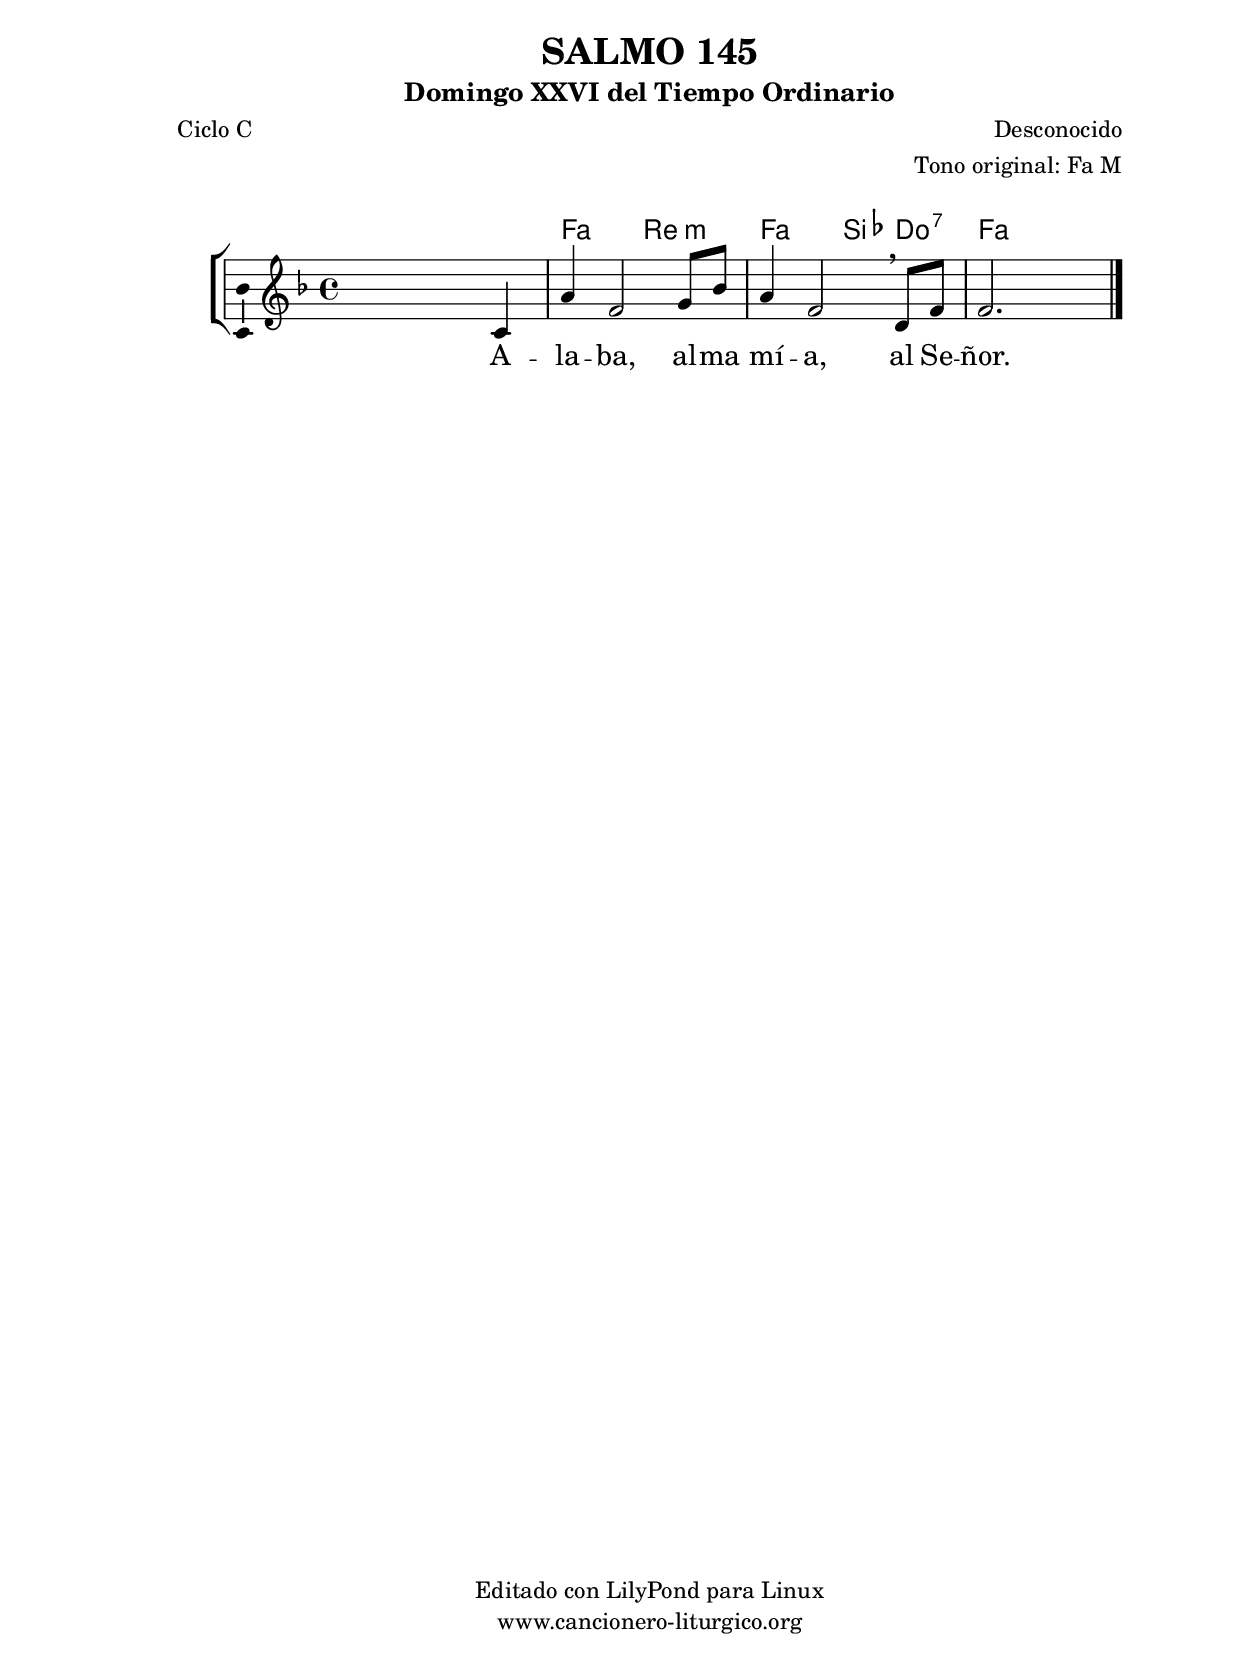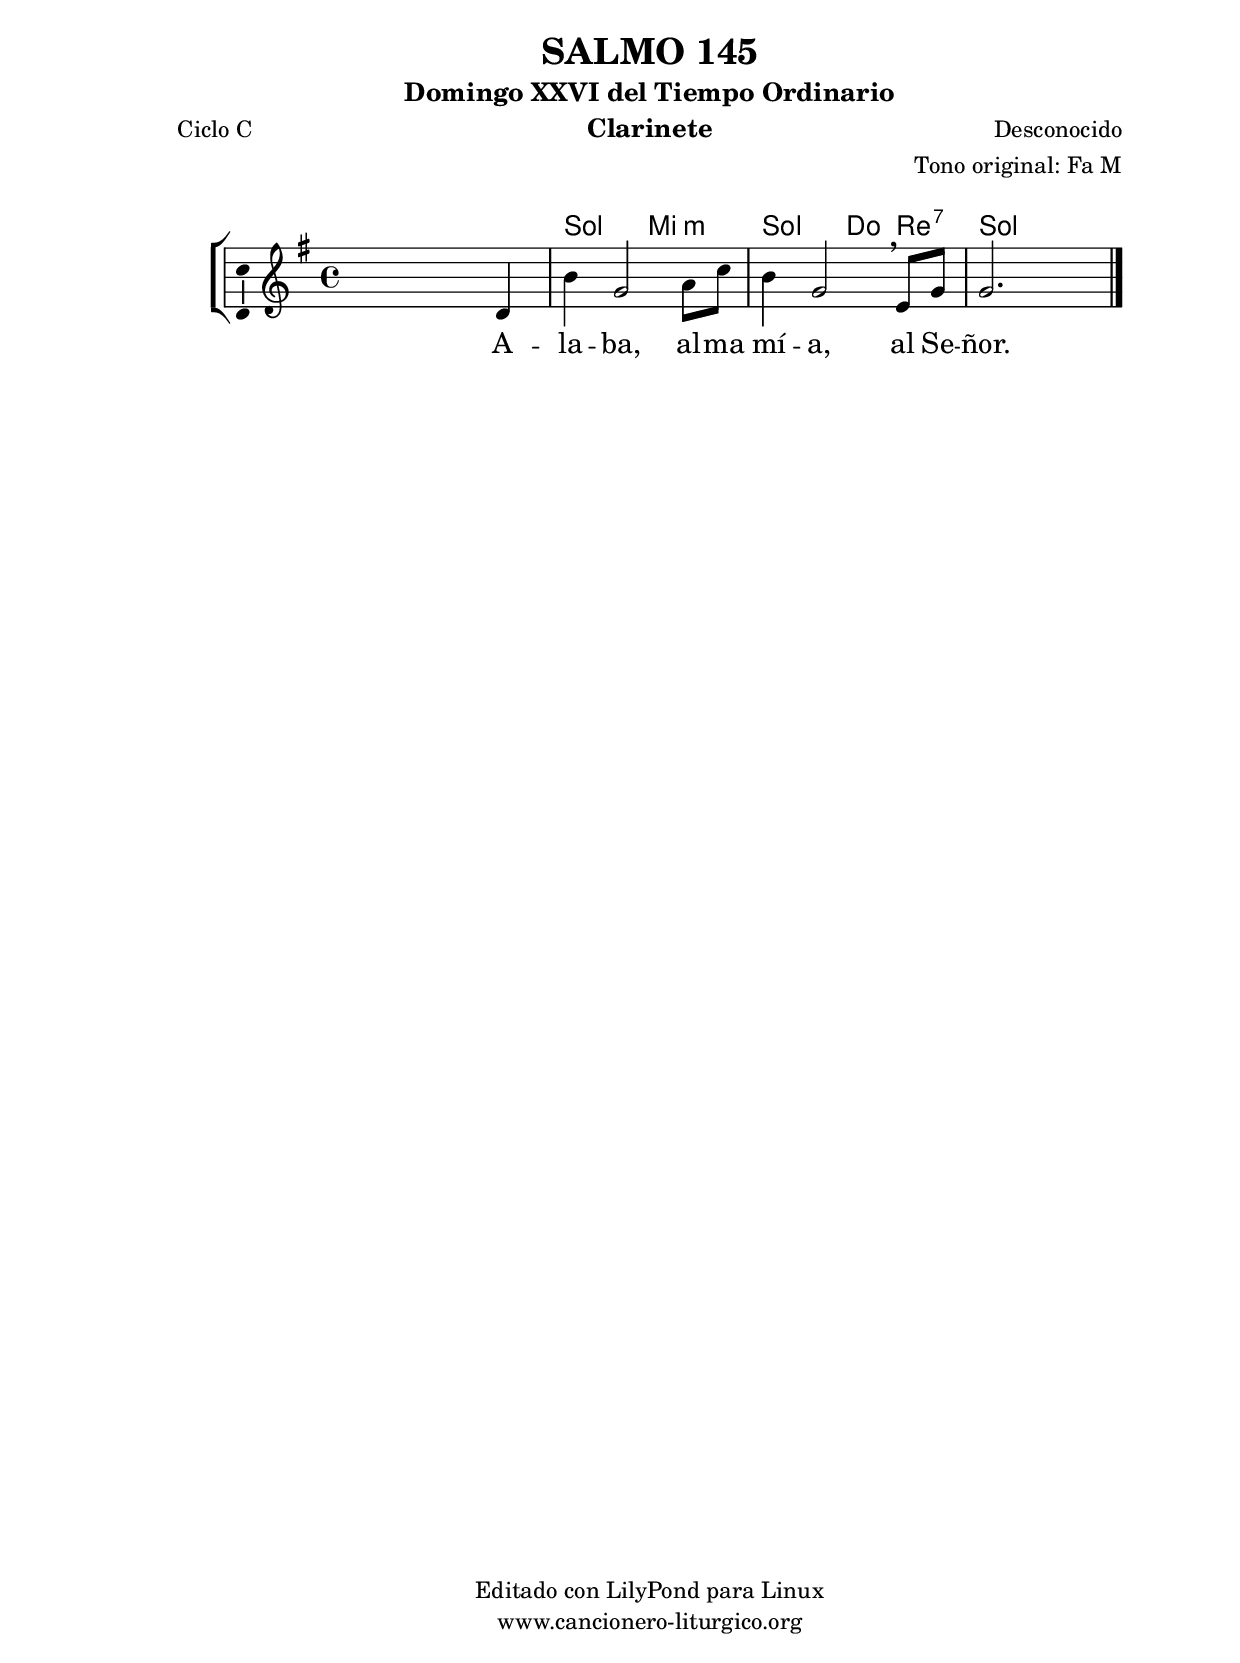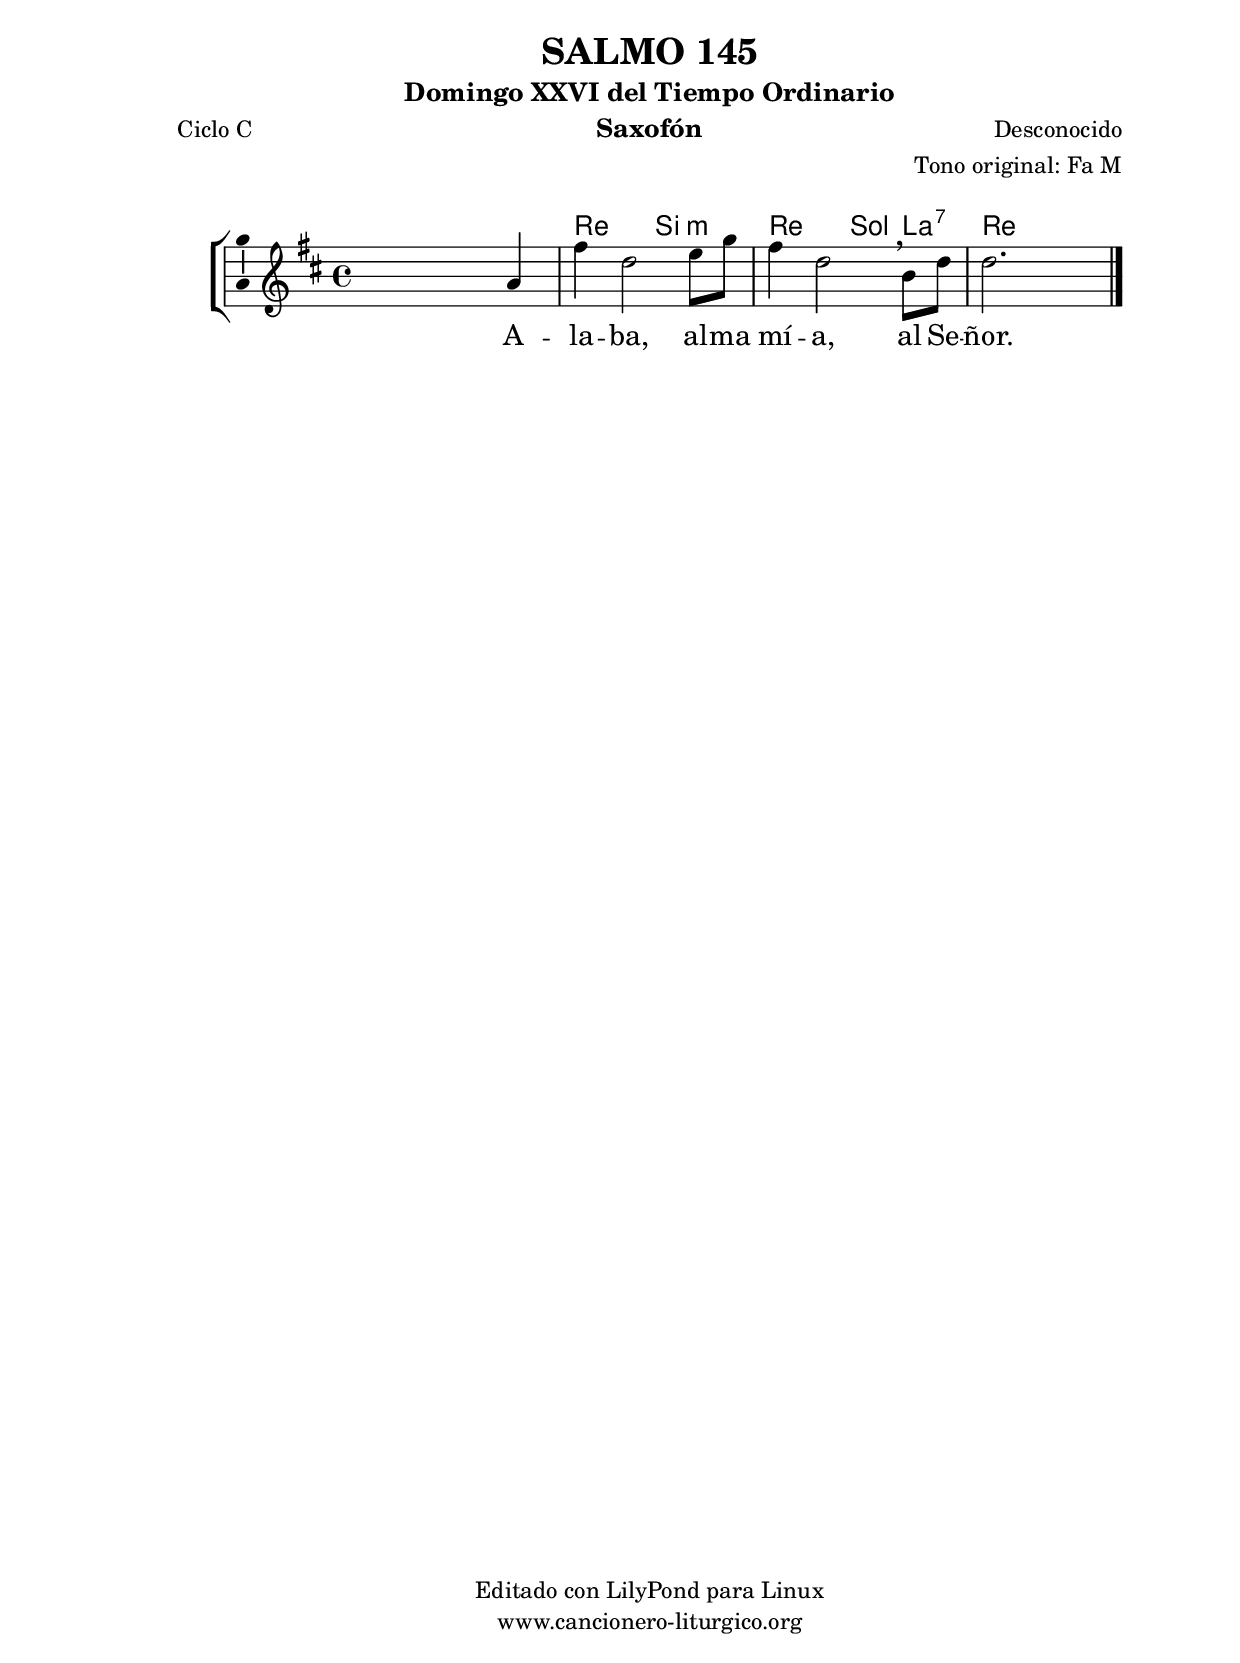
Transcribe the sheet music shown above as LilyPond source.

%
%para convertir .midi en .wav:
%timidity filename.midi -Ow -o finename.wav
%
%
%Para convertir de .wav a .mp3:
%lame -h -m j filename.wav
%
%
%para escuchar el midi:
%timidity nombrefichero.midi
%


%versión de lilypond para la que se ha escrito esta partitura:
\version "2.16.0"

	%Tamaño papel
	#(set-default-paper-size "a4")
	%Tamaño partitura
	#(set-global-staff-size 20)
	%No responde al pulsar sobre una nota
	#(ly:set-option 'point-and-click #f)

%parámetros del encabezamiento:
\header {
	title = "SALMO 145"
	subtitle = "Domingo XXVI del Tiempo Ordinario"
	composer = "Desconocido"
	poet = "Ciclo C"
	meter = ""
	arranger = "Tono original: Fa M"
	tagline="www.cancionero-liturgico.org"
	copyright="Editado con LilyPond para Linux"
	}

%parámetros asociados al papel:
\paper  {
	oddHeaderMarkup = \markup {\fill-line { \on-the-fly #not-first-page \fromproperty #'header:title \on-the-fly #not-first-page \fromproperty #'header:composer }}
	evenHeaderMarkup = \markup {\fill-line { \fromproperty #'header:composer \fromproperty #'header:title }}
	#(set-paper-size "a4")
	print-page-number = ##f
	first-page-number = 1
	print-first-page-number = ##f
%	head-separation = 3.0 \cm
	top-margin = 2.0 \cm
	bottom-margin = 0.5\cm
%%%	bottom-margin = -1.0\cm
	left-margin = 3.0 \cm
	line-width = 16.0 \cm 
	indent = 8\mm
	interscoreline = 2.\mm
	between-system-space = 15\mm
%	para que las partituras no llenen la hoja:
	ragged-bottom = ##t
%	idem para la última hoja:
	ragged-last-bottom = ##f
%	para que las partituras llenen el ancho del papel:
	ragged-last = ##f
	after-title-space = 2.5 \cm
%page-count=1
%system-count=8

	%Flexible Vertical Spacing
%	markup-markup-spacing =
%	#'((basic-distance . 15) (minimum-distance . 15) (padding . 3))
	markup-system-spacing =
	#'((basic-distance . 15) (minimum-distance . 15) (padding . 3))
	system-system-spacing =
	#'((basic-distance . 15) (minimum-distance . 15) (padding . 3))
	score-system-spacing =
	#'((basic-distance . 15) (minimum-distance . 15) (padding . 5))
%	top-system-spacing = % header
%	#'((basic-distance . 8) (minimum-distance . 0) (padding . 3))
%	top-markup-spacing =
%	#'((basic-distance . 20) (minimum-distance . 20) (padding . 3))
	last-bottom-spacing = % footer
	#'((basic-distance . 5) (minimum-distance . 5) (padding . 3))
%	score-markup-spacing =
%	#'((basic-distance . 16) (minimum-distance . 13) (padding . 3))

	}


%parámetros que afectan a toda la partitura:
global =  {
	%clave de sol (G):
	\clef G
	%armadura:
%	\transpose e f
	\key f \major
	\tempo 4=100
	\set Score.tempoHideNote = ##t
	}


acordes = {
	\italianChords
	\chordmode {
%	\transpose e f
{

s2 s
f2 d:m f bes4 c:7 f2

	}
	}
}

melodia = 
%	\transpose e f
{
	\relative c'{

\time 4/4

s2 s4 c4
a'4 f2 g8 bes
a4 f2 \breathe d8 f
f2. s4

	\bar "|."
	}
	}


texto = \lyricmode {
A -- la -- ba, al -- ma mí -- a, al Se -- ñor.
	}


acordesStaff = \context ChordNames = acordesStaff <<
	\set chordChanges = ##t
	\acordes
	>>


vozStaff = \context Voice = vozStaff
\with {\consists "Ambitus_engraver"}
<<
%	\set Staff.instrumentName = ""
%	\set Staff.shortInstrumentName = ""
%	\set Staff.midiInstrument = #"clarinet"
%	\set Staff.midiInstrument = #"cello"
%	\set Staff.midiInstrument = #"flute"
	\set Staff.midiInstrument = #"electric guitar (jazz)"
%	\set Staff.midiInstrument = #"english horn"
%	\set Staff.midiInstrument = #"violin"
%	\set Staff.midiInstrument = #"glockenspiel"
	\set Staff.midiMinimumVolume = #0.7
	\set Staff.midiMaximumVolume = #0.9
	\global
	\melodia
	>>


textoStaff = \context Lyrics = textoStaff <<
	\lyricsto vozStaff \texto
	>>

\book {
	\score {
		\context ChoirStaff {
			\override StaffGroup.SystemStartBracket #'collapse-height = #1
			\override Score.SystemStartBar #'collapse-height = #1
			<<
			\acordesStaff
			\vozStaff
			\textoStaff
			>>
			}
		\layout {
	    		\context {
				\Lyrics
				\override LyricText #'font-size = #2
				}
	   		 \context {
				\Score
				%fontSize = #3
				\override StaffSymbol #'staff-space = #(magstep +3)
				%\override Beam #'thickness = #0.55
				%\override SpacingSpanner #'spacing-increment = #1.0
				%\override Slur #'height-limit = #1.5
				}
			}
		}
	\score {
		\unfoldRepeats
		\context ChoirStaff {
			<<
			\acordesStaff
			\vozStaff
			>>
			}
		\midi {
	  		\context {
	  			\Score
				tempoWholesPerMinute = #(ly:make-moment 70 4)
				}
			}
		}
	}

%Partitura para clarinete
#(define output-suffix "C")
\book {
	\header{
		instrument = "Clarinete"
		}
	\score {
		\context ChoirStaff {
			\override StaffGroup.SystemStartBracket #'collapse-height = #1
			\override Score.SystemStartBar #'collapse-height = #1
\transpose c d
			<<
			\acordesStaff
			\vozStaff
			\textoStaff
			>>
			}
		\layout {
	    		\context {
				\Lyrics
				\override LyricText #'font-size = #2
				}
	   		 \context {
				\Score
				%fontSize = #3
				\override StaffSymbol #'staff-space = #(magstep +3)
				%\override Beam #'thickness = #0.55
				%\override SpacingSpanner #'spacing-increment = #1.0
				%\override Slur #'height-limit = #1.5
				}
			}
		}
	}

%Partitura para saxofón
#(define output-suffix "S")
\book {
	\header{
		instrument = "Saxofón"
		}
	\score {
		\context ChoirStaff {
			\override StaffGroup.SystemStartBracket #'collapse-height = #1
			\override Score.SystemStartBar #'collapse-height = #1
\transpose c a
			<<
			\acordesStaff
			\vozStaff
			\textoStaff
			>>
			}
		\layout {
	    		\context {
				\Lyrics
				\override LyricText #'font-size = #2
				}
	   		 \context {
				\Score
				%fontSize = #3
				\override StaffSymbol #'staff-space = #(magstep +3)
				%\override Beam #'thickness = #0.55
				%\override SpacingSpanner #'spacing-increment = #1.0
				%\override Slur #'height-limit = #1.5
				}
			}
		}
	}

